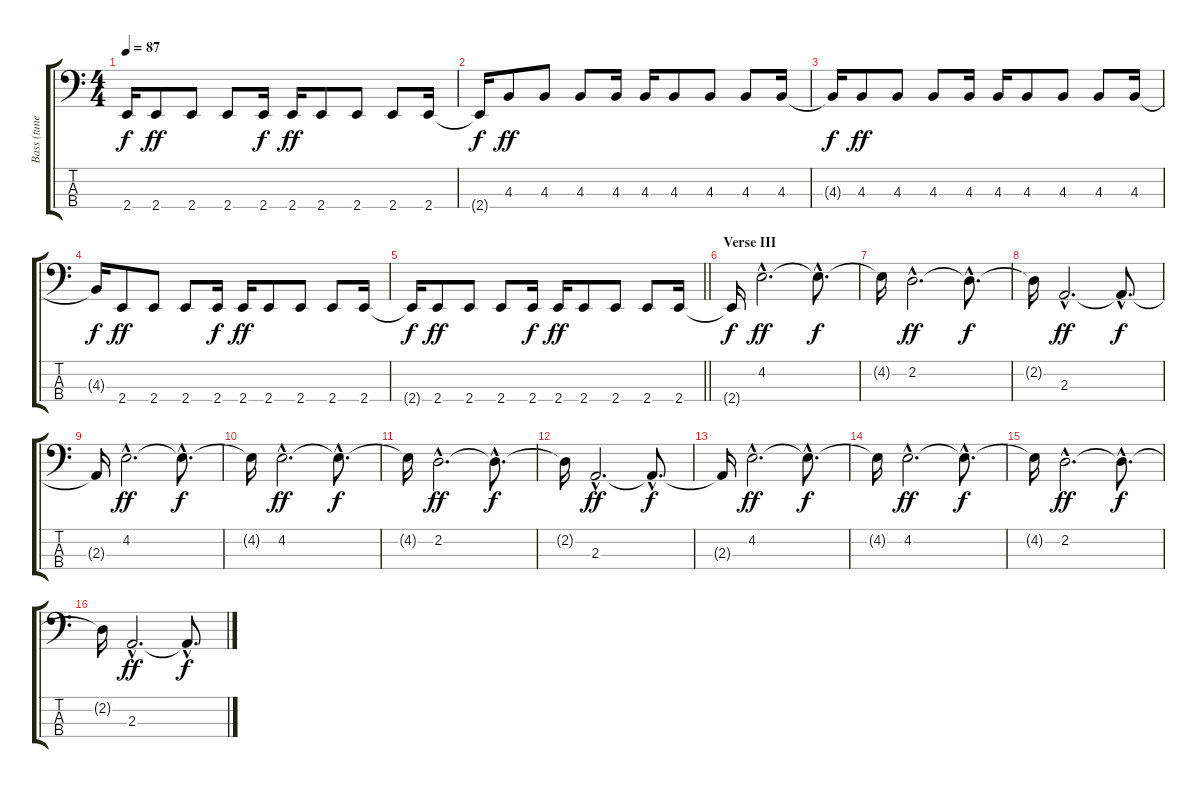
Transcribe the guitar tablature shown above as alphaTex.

\track ("Bass (tuned D)" "Bass (tune") {instrument electricbassfinger}
\staff {score tabs}
\tuning (F2 C2 G1 D1) {hide}
\ts (4 4)
\tempo 87
\clef f4
\ks c
2.4{t}.16{dy f} 2.4.8{dy ff} 2.4.8 2.4.8 2.4.16{dy f} 2.4.16{dy ff} 2.4.8 2.4.8 2.4.8 2.4.16 |
2.4{t}.16{dy f} 4.3.8{dy ff} 4.3.8 4.3.8 4.3.16 4.3.16 4.3.8 4.3.8 4.3.8 4.3.16 |
4.3{t}.16{dy f} 4.3.8{dy ff} 4.3.8 4.3.8 4.3.16 4.3.16 4.3.8 4.3.8 4.3.8 4.3.16 |
4.3{t}.16{dy f} 2.4.8{dy ff} 2.4.8 2.4.8 2.4.16{dy f} 2.4.16{dy ff} 2.4.8 2.4.8 2.4.8 2.4.16 |
\barLineRight lightlight
2.4{t}.16{dy f} 2.4.8{dy ff} 2.4.8 2.4.8 2.4.16{dy f} 2.4.16{dy ff} 2.4.8 2.4.8 2.4.8 2.4.16 |
\section ("" "Verse III")
2.4{t}.16{dy f} 4.2{hac}.2{d dy ff} 4.2{hac t}.8{d dy f} |
4.2{t}.16 2.2{hac}.2{d dy ff} 2.2{hac t}.8{d dy f} |
2.2{t}.16 2.3{hac}.2{d dy ff} 2.3{hac t}.8{d dy f} |
2.3{t}.16 4.2{hac}.2{d dy ff} 4.2{hac t}.8{d dy f} |
4.2{t}.16 4.2{hac}.2{d dy ff} 4.2{hac t}.8{d dy f} |
4.2{t}.16 2.2{hac}.2{d dy ff} 2.2{hac t}.8{d dy f} |
2.2{t}.16 2.3{hac}.2{d dy ff} 2.3{hac t}.8{d dy f} |
2.3{t}.16 4.2{hac}.2{d dy ff} 4.2{hac t}.8{d dy f} |
4.2{t}.16 4.2{hac}.2{d dy ff} 4.2{hac t}.8{d dy f} |
4.2{t}.16 2.2{hac}.2{d dy ff} 2.2{hac t}.8{d dy f} |
2.2{t}.16 2.3{hac}.2{d dy ff} 2.3{hac t}.8{d dy f}
